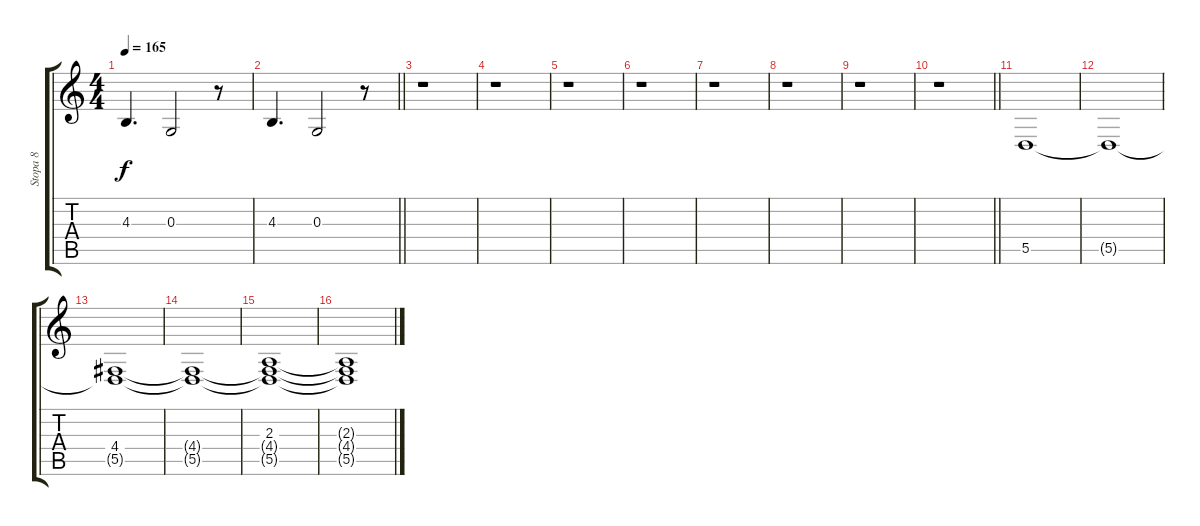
\track ("Stopa 8" "Stopa 8") {instrument flute}
\staff {score tabs}
\tuning (E4 B3 G3 D3 A2 E2) {hide}
\ts (4 4)
\tempo 165
\clef g2
\ks c
4.3.4{d dy f} 0.3.2 r.8 |
\barLineRight lightlight
4.3.4{d} 0.3.2 r.8 |
\section ("" "")
r.1 |
r.1 |
r.1 |
r.1 |
r.1 |
r.1 |
r.1 |
\barLineRight lightlight
r.1 |
\section ("" "")
5.5.1 |
5.5{t}.1 |
(4.4 5.5{t}).1 |
(4.4{t} 5.5{t}).1 |
(2.3 4.4{t} 5.5{t}).1 |
(2.3{t} 4.4{t} 5.5{t}).1
